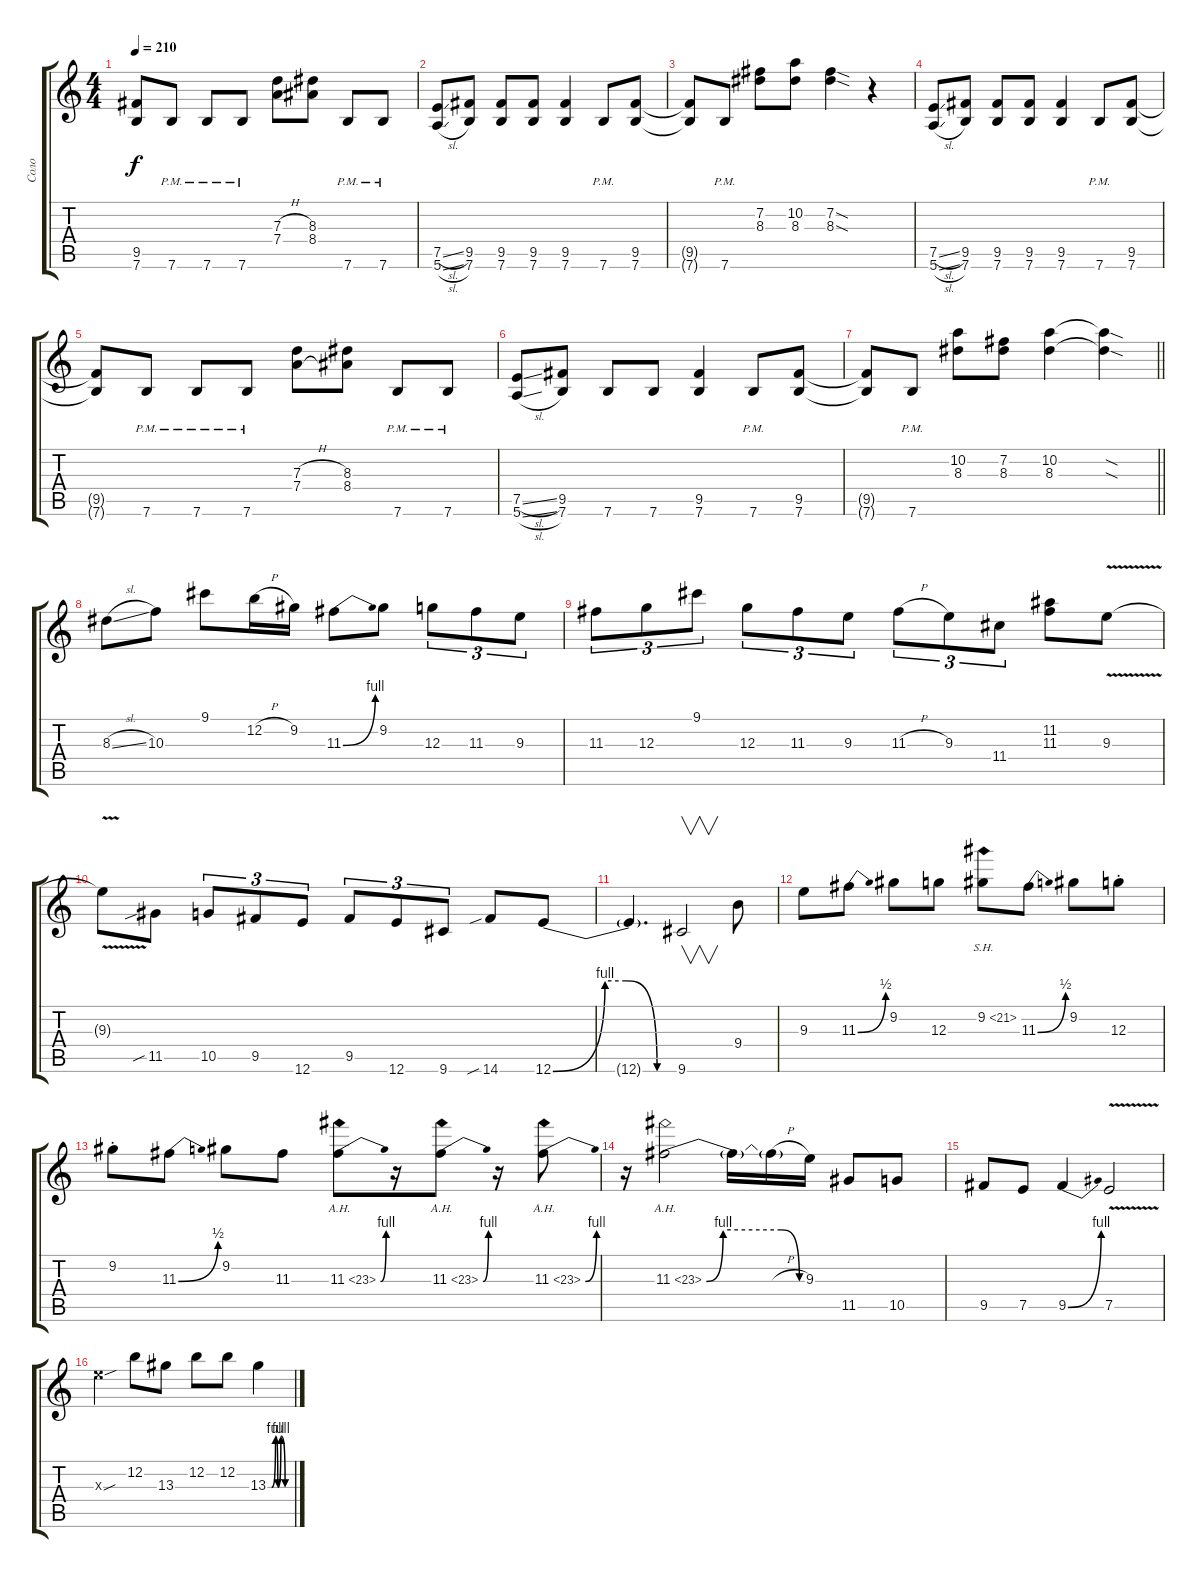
\track ("Соло" "Соло") {instrument distortionguitar}
\staff {score tabs}
\tuning (E4 B3 G3 D3 A2 E2) {hide}
\ts (4 4)
\tempo 210
\clef g2
\ks c
(9.5{t} 7.6{t}).8{dy f} 7.6{pm}.8 7.6{pm}.8 7.6{pm}.8 (7.3{h} 7.4{h}).8 (8.3 8.4).8 7.6{pm}.8 7.6{pm}.8 |
(7.5{sl} 5.6{sl}).8 (9.5 7.6).8 (9.5 7.6).8 (9.5 7.6).8 (9.5 7.6).4 7.6{pm}.8 (9.5 7.6).8 |
(9.5{t} 7.6{t}).8 7.6{pm}.8 (7.2 8.3).8 (10.2 8.3).8 (7.2{sod} 8.3{sod}).4 r.4 |
(7.5{sl} 5.6{sl}).8 (9.5 7.6).8 (9.5 7.6).8 (9.5 7.6).8 (9.5 7.6).4 7.6{pm}.8 (9.5 7.6).8 |
(9.5{t} 7.6{t}).8 7.6{pm}.8 7.6{pm}.8 7.6{pm}.8 (7.3{h} 7.4{h}).8 (8.3 8.4).8 7.6{pm}.8 7.6{pm}.8 |
(7.5{sl} 5.6{sl}).8 (9.5 7.6).8 7.6.8 7.6.8 (9.5 7.6).4 7.6{pm}.8 (9.5 7.6).8 |
\barLineRight lightlight
(9.5{t} 7.6{t}).8 7.6{pm}.8 (10.2 8.3).8 (7.2 8.3).8 (10.2 8.3).4 (10.2{sod t} 8.3{sod t}).4 |
\section ("" "")
8.3{sl}.8 10.3.8 9.1.8 12.2{h}.16 9.2.16 11.3{be (bend 0 0 60 4)}.8 9.2.8 12.3.8{tu (3 2)} 11.3.8{tu (3 2)} 9.3.8{tu (3 2)} |
11.3.8{tu (3 2)} 12.3.8{tu (3 2)} 9.1.8{tu (3 2)} 12.3.8{tu (3 2)} 11.3.8{tu (3 2)} 9.3.8{tu (3 2)} 11.3{h}.8{tu (3 2)} 9.3.8{tu (3 2)} 11.4.8{tu (3 2)} (11.2 11.3).8 9.3{v}.8 |
9.3{t}.8 11.5{sib}.8 10.5.8{tu (3 2)} 9.5.8{tu (3 2)} 12.6.8{tu (3 2)} 9.5.8{tu (3 2)} 12.6.8{tu (3 2)} 9.6.8{tu (3 2)} 14.6{sib}.8 12.6{be (custom 0 0 25 4 35 4 50 0 60 0)}.8 |
12.6{t}.4{d} 9.6.2{v} 9.4.8 |
9.3.8 11.3{be (bend 0 0 60 2)}.8 9.2.8 12.3.8 9.2{sh 12}.8 11.3{be (bend 0 0 60 2)}.8 9.2.8 12.3{st}.8 |
9.2{st}.8 11.3{be (bend 0 0 60 2)}.8 9.2.8 11.3.8 11.3{be (bend 0 0 60 4) ah 12}.8 r.16 11.3{be (bend 0 0 60 4) ah 12}.8 r.16 11.3{be (bend 0 0 60 4) ah 12}.8 |
r.16 11.3{be (custom 0 0 10 4 45 4 56 0 60 0) ah 12}.2 11.3{t}.16 11.3{h t}.16 9.3.16 11.5.8 10.5.8 |
9.5.8 7.5.8 9.5{be (bend 0 0 60 4)}.4 7.5{v}.2 |
9.3{sou x}.4 12.2.8 13.3.8 12.2.8 12.2.8 13.3{be (custom 0 0 10 0 20 4 26 0 34 4 45 0 60 0)}.4
